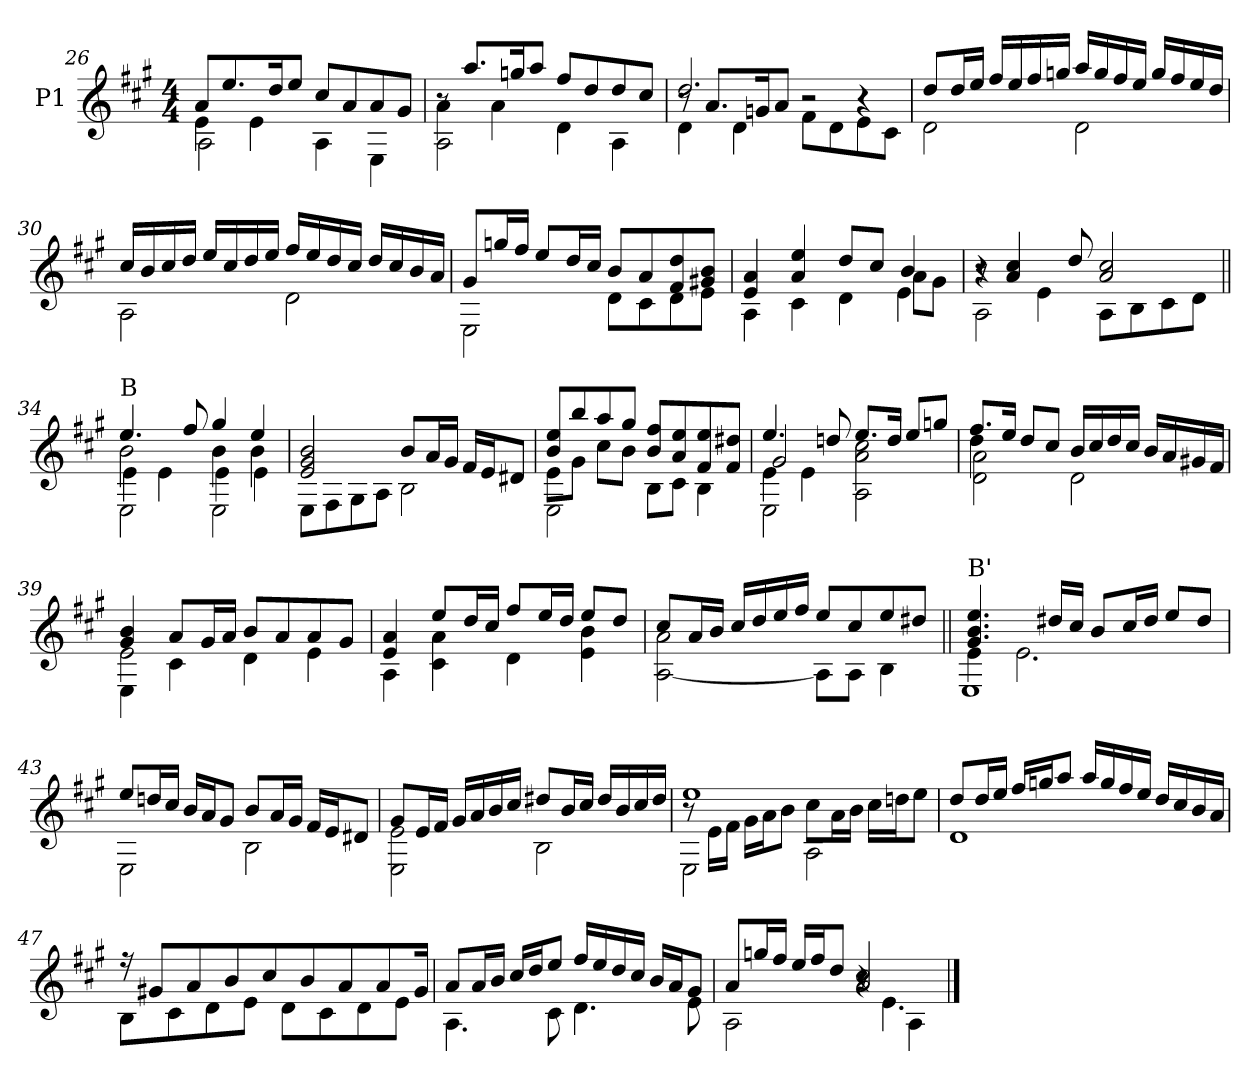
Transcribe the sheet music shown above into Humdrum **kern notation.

**kern
*part1
*staff1
*I"P1
!!LO:LB:g=z
*clefG2
*ITrd7c12
*k[f#c#g#]
*A:
*M4/4
=26
*^
*	*^
8Ai/L	4Ei\	2AAi\
8.ei/	.	.
.	4Ei\	.
16di/k	.	.
8ei/J	.	.
8c#i/L	4AAi\	2ryy
8Ai/	.	.
8Ai/	4EEi\	.
8G#i/J	.	.
=27	=27	=27
8r	4Ai\	2AAi\
8.ai/L	.	.
.	4Ai\	.
16gni/k	.	.
8ai/J	.	.
8f#i/L	4Di\	2ryy
8di/	.	.
8di/	4AAi\	.
8c#i/J	.	.
=28	=28	=28
2.di/	8r	4Di\
.	8.Ai/L	.
.	.	4Di\
.	16Gni/k	.
.	8Ai/J	.
.	8F#i\L	2r
.	8Di\	.
4r	8Ei\	.
.	8C#i\J	.
*	*v	*v
=29	=29
8di/L	2Di\
16di/L	.
16ei/JJ	.
16f#i/LL	.
16ei/	.
16f#i/	.
16gni/JJ	.
16ai/LL	2Di\
16gi/	.
16f#i/	.
16ei/JJ	.
16gi/LL	.
16f#i/	.
16ei/	.
16di/JJ	.
!!LO:LB:g=z	!!
=30	=30
16c#i/LL	2AAi\
16Bi/	.
16c#i/	.
16di/JJ	.
16ei/LL	.
16c#i/	.
16di/	.
16ei/JJ	.
16f#i/LL	2Di\
16ei/	.
16di/	.
16c#i/JJ	.
16di/LL	.
16c#i/	.
16Bi/	.
16Ai/JJ	.
=31	=31
8G#i/L	2EEi\
16gni/L	.
16f#i/JJ	.
8ei/L	.
16di/L	.
16c#i/JJ	.
8Bi/L	8Di\L
8Ai/	8C#i\
8F#i/ 8di	8Di\
8G#Xi/ 8BiJ	8Ei\J
=32	=32
*	*^
4Ei/ 4Ai	2.ryy	4AAi\
4Ai/ 4ei	.	4C#i\
8di/L	.	4Di\
8c#i/J	.	.
4Bi/	8Ai\L	4Ei\
.	8G#i\J	.
=33	=33	=33
8r	4r	2AAi\
4Ai/ 4c#i	.	.
.	4Ei\	.
8di/	.	.
2Ai/ 2c#i	2ryy	8AAi\L
.	.	8BBi\
.	.	8C#i\
.	.	8Di\J
=34||	=34||	=34||
*	*	*^
!LO:TX:a:t=B	!	!	!
4.ei/	2Bi\	4Ei\	2EEi\
.	.	4Ei\	.
8f#i/	.	.	.
4g#i/	4Bi\	4Ei\	2EEi\
4ei/	4Bi\	4Ei\	.
*	*v	*v	*v
!!LO:LB:g=z
=35	=35
2Ei/ 2G#i 2Bi	8EEi\L
.	8FF#i\
.	8GG#i\
.	8AAi\J
8Bi/L	2BBi\
16Ai/L	.
16G#i/JJ	.
16F#i/LL	.
16Ei/J	.
8D#Xi/J	.
=36	=36
*	*^
8Bi/ 8eiL	8Ei\L	2EEi\
8bi/	8G#i\J	.
8ai/	8c#i\L	.
8g#i/J	8Bi\J	.
8Bi/ 8f#iL	2ryy	8BBi\L
8Ai/ 8ei	.	8C#i\J
8F#i/ 8ei	.	4BBi\
8F#i/ 8d#XiJ	.	.
=37	=37	=37
*	*	*^
4.ei/	2G#i/	4Ei\	2EEi\
.	.	4Ei\	.
8dni/	.	.	.
8.ei/L	2Ai\ 2c#i	2ryy	2AAi\
16di/Jk	.	.	.
8ei/L	.	.	.
8gni/J	.	.	.
*	*	*v	*v
=38	=38	=38
8.f#i/L	4di\	2Di\ 2Ai
16ei/Jk	.	.
8di/L	2.ryy	.
8c#i/J	.	.
16Bi/LL	.	2Di\
16c#i/	.	.
16di/	.	.
16c#i/JJ	.	.
16Bi/LL	.	.
16Ai/	.	.
16G#Xi/	.	.
16F#i/JJ	.	.
=39	=39	=39
4G#i/ 4Bi	2Ei\	4EEi\
8Ai/L	.	4C#i\
16G#i/L	.	.
16Ai/JJ	.	.
8Bi/L	2ryy	4Di\
8Ai/	.	.
8Ai/	.	4Ei\
8G#i/J	.	.
*	*v	*v
!!LO:LB:g=z
=40	=40
4Ei/ 4Ai	4AAi\
8ei/L	4C#i\ 4Ai
16di/L	.
16c#i/JJ	.
8f#i/L	4Di\
16ei/L	.
16di/JJ	.
8ei/L	4Ei\ 4Bi
8di/J	.
=41	=41
8c#i/L	[2AAi\ 2Ai
16Ai/L	.
16Bi/JJ	.
16c#i/LL	.
16di/	.
16ei/	.
16f#i/JJ	.
8ei/L	8AAi\L]
8c#i/	8AAi\J
8ei/	4BBi\
8d#Xi/J	.
=42||	=42||
*	*^
!LO:TX:a:t=B'	!	!
4.G#i/ 4.Bi 4.ei	4Ei\	1EEi
.	2.Ei\	.
16d#Xi/LL	.	.
16c#i/JJ	.	.
8Bi/L	.	.
16c#i/L	.	.
16d#i/JJ	.	.
8ei/L	.	.
8d#i/J	.	.
*	*v	*v
=43	=43
8ei/L	2EEi\
16dni/L	.
16c#i/JJ	.
16Bi/LL	.
16Ai/J	.
8G#i/J	.
8Bi/L	2BBi\
16Ai/L	.
16G#i/JJ	.
16F#i/LL	.
16Ei/J	.
8D#Xi/J	.
!!LO:LB:g=z	!!
=44	=44
8G#i/L	2EEi\ 2Ei
16Ei/L	.
16F#i/JJ	.
16G#i/LL	.
16Ai/	.
16Bi/	.
16c#i/JJ	.
8d#Xi/L	2BBi\
16Bi/L	.
16c#i/JJ	.
16d#i/LL	.
16Bi/	.
16c#i/	.
16d#i/JJ	.
=45	=45
*	*^
1ei	8r	2EEi\
.	16Ei\LL	.
.	16F#i\JJ	.
.	16G#i\LL	.
.	16Ai\J	.
.	8Bi\J	.
.	8c#i\L	2AAi\
.	16Ai\L	.
.	16Bi\JJ	.
.	16c#i\LL	.
.	16dni\J	.
.	8ei\J	.
*	*v	*v
=46	=46
8di/L	1Di
16di/L	.
16ei/JJ	.
16f#i/LL	.
16gni/J	.
8ai/J	.
16ai/LL	.
16gi/	.
16f#i/	.
16ei/JJ	.
16di/LL	.
16c#i/	.
16Bi/	.
16Ai/JJ	.
!!LO:LB:g=z	!!
=47	=47
16r	8BBi\L
8G#Xi/L	.
.	8C#i\
8Ai/	.
.	8Di\
8Bi/	.
.	8Ei\J
8c#i/	.
.	8Di\L
8Bi/	.
.	8C#i\
8Ai/	.
.	8Di\
8Ai/	.
.	8Ei\J
16G#i/Jk	.
=48	=48
8Ai/L	4.AAi\
16Ai/L	.
16Bi/JJ	.
16c#i/LL	.
16di/J	.
8ei/J	8C#i\
16f#i/LL	4.Di\
16ei/	.
16di/	.
16c#i/JJ	.
16Bi/LL	.
16Ai/J	.
8G#i/J	8Ei\
=49	=49
*	*^
8Ai/L	2ryy	2AAi\
16gni/L	.	.
16f#i/JJ	.	.
16ei/LL	.	.
16f#i/J	.	.
8di/J	.	.
2Ai/ 2c#i	8r	4r
.	4.Ei\	.
.	.	4AAi\
*v	*v	*v
==
*-
